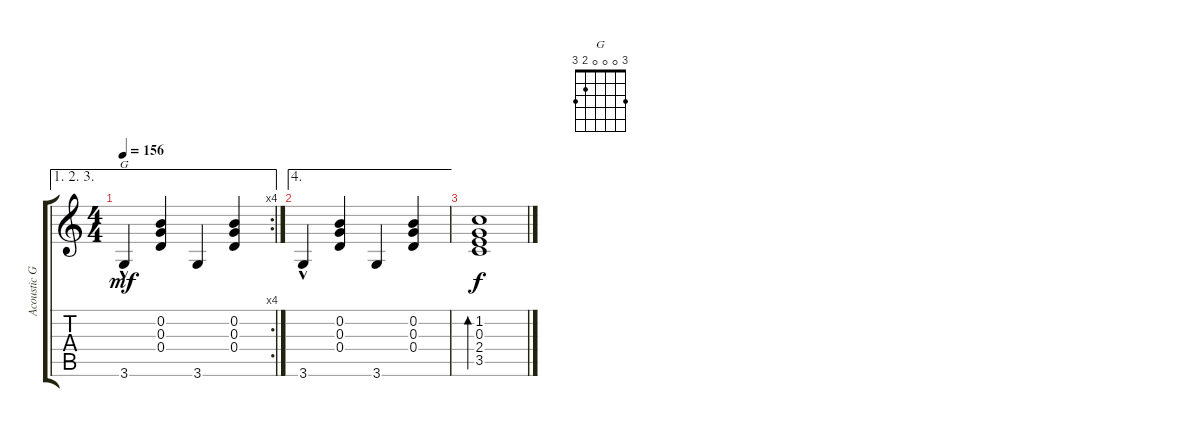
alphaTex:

\track ("Acoustic Guitar" "Acoustic G") {instrument acousticguitarnylon}
\staff {score tabs}
\tuning (E4 B3 G3 D3 A2 E2) {hide}
\chord ("G" 3 0 0 0 2 3)
\ae (1 2 3)
\rc 4
\ts (4 4)
\tempo 156
\clef g2
\ks c
3.6{hac}.4{ch "G" dy mf} (0.2 0.3 0.4).4 3.6.4 (0.2 0.3 0.4).4 |
\ae 4
3.6{hac}.4 (0.2 0.3 0.4).4 3.6.4 (0.2 0.3 0.4).4 |
(1.2 0.3 2.4 3.5).1{bd 480 dy f}
